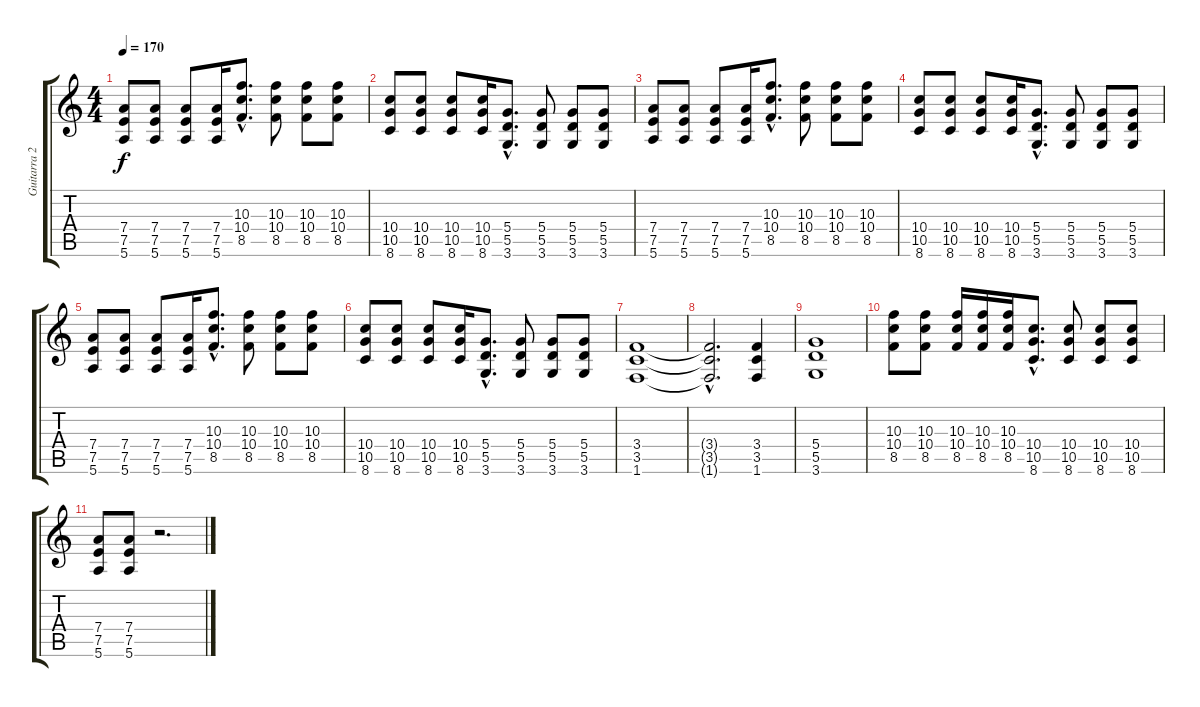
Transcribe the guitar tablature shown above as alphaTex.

\track ("Guitarra 2" "Guitarra 2") {instrument distortionguitar}
\staff {score tabs}
\tuning (E4 B3 G3 D3 A2 E2) {hide}
\ts (4 4)
\tempo 170
\clef g2
\ks c
(7.4 7.5 5.6).8{dy f} (7.4 7.5 5.6).8 (7.4 7.5 5.6).8 (7.4 7.5 5.6).16 (10.3{hac} 10.4{hac} 8.5{hac}).8{d} (10.3 10.4 8.5).8 (10.3 10.4 8.5).8 (10.3 10.4 8.5).8 |
(10.4 10.5 8.6).8 (10.4 10.5 8.6).8 (10.4 10.5 8.6).8 (10.4 10.5 8.6).16 (5.4{hac} 5.5{hac} 3.6{hac}).8{d} (5.4 5.5 3.6).8 (5.4 5.5 3.6).8 (5.4 5.5 3.6).8 |
(7.4 7.5 5.6).8 (7.4 7.5 5.6).8 (7.4 7.5 5.6).8 (7.4 7.5 5.6).16 (10.3{hac} 10.4{hac} 8.5{hac}).8{d} (10.3 10.4 8.5).8 (10.3 10.4 8.5).8 (10.3 10.4 8.5).8 |
(10.4 10.5 8.6).8 (10.4 10.5 8.6).8 (10.4 10.5 8.6).8 (10.4 10.5 8.6).16 (5.4{hac} 5.5{hac} 3.6{hac}).8{d} (5.4 5.5 3.6).8 (5.4 5.5 3.6).8 (5.4 5.5 3.6).8 |
(7.4 7.5 5.6).8 (7.4 7.5 5.6).8 (7.4 7.5 5.6).8 (7.4 7.5 5.6).16 (10.3{hac} 10.4{hac} 8.5{hac}).8{d} (10.3 10.4 8.5).8 (10.3 10.4 8.5).8 (10.3 10.4 8.5).8 |
(10.4 10.5 8.6).8 (10.4 10.5 8.6).8 (10.4 10.5 8.6).8 (10.4 10.5 8.6).16 (5.4{hac} 5.5{hac} 3.6{hac}).8{d} (5.4 5.5 3.6).8 (5.4 5.5 3.6).8 (5.4 5.5 3.6).8 |
(3.4 3.5 1.6).1 |
(3.4{hac t} 3.5{hac t} 1.6{hac t}).2{d} (3.4 3.5 1.6).4 |
(5.4 5.5 3.6).1 |
(10.3 10.4 8.5).8 (10.3 10.4 8.5).8 (10.3 10.4 8.5).16 (10.3 10.4 8.5).16 (10.3 10.4 8.5).16 (10.4{hac} 10.5{hac} 8.6{hac}).8{d} (10.4 10.5 8.6).8 (10.4 10.5 8.6).8 (10.4 10.5 8.6).8 |
(7.4 7.5 5.6).8 (7.4 7.5 5.6).8 r.2{d}
